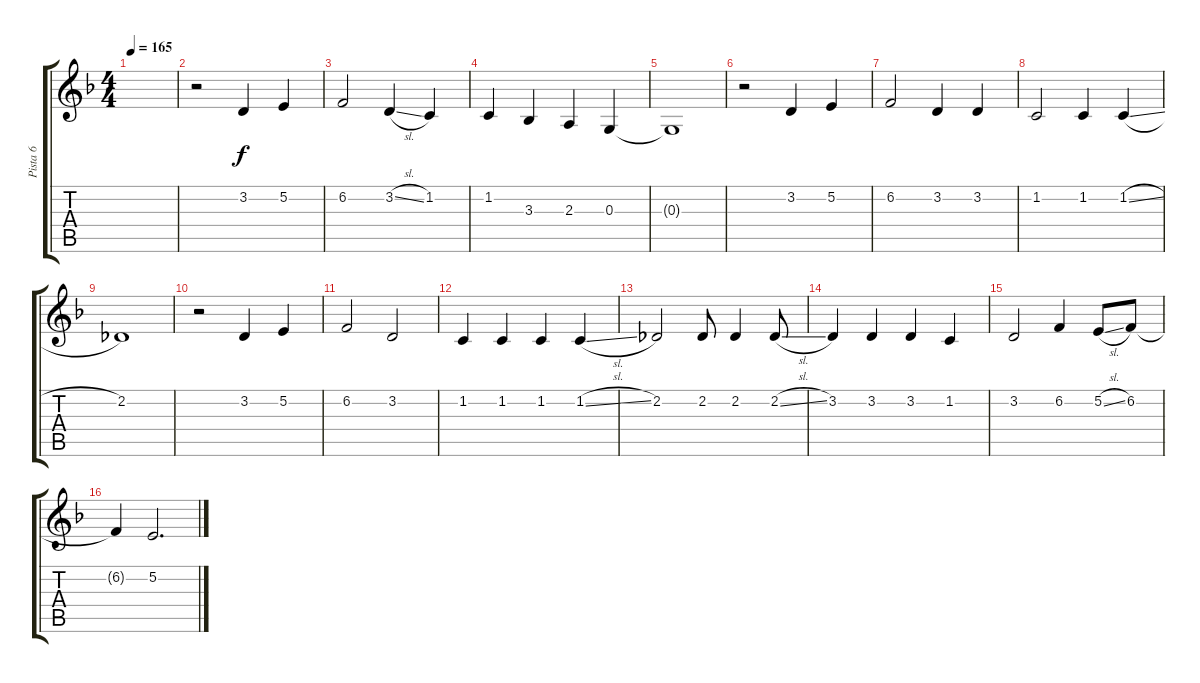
\track ("Pista 6" "Pista 6") {instrument electricgrandpiano}
\staff {score tabs}
\tuning (E4 B3 G3 D3 A2 E2) {hide}
\ts (4 4)
\tempo 165
\clef g2
\ks f
|
r.2 3.2.4 5.2.4 |
6.2.2 3.2{sl}.4 1.2.4 |
1.2.4 3.3.4 2.3.4 0.3.4 |
0.3{t}.1 |
r.2 3.2.4 5.2.4 |
6.2.2 3.2.4 3.2.4 |
1.2.2 1.2.4 1.2{sl}.4 |
2.2.1 |
r.2 3.2.4 5.2.4 |
6.2.2 3.2.2 |
1.2.4 1.2.4 1.2.4 1.2{sl}.4 |
2.2.2 2.2.8 2.2.4 2.2{sl}.8 |
3.2.4 3.2.4 3.2.4 1.2.4 |
3.2.2 6.2.4 5.2{sl}.8 6.2.8 |
6.2{t}.4 5.2.2{d}
